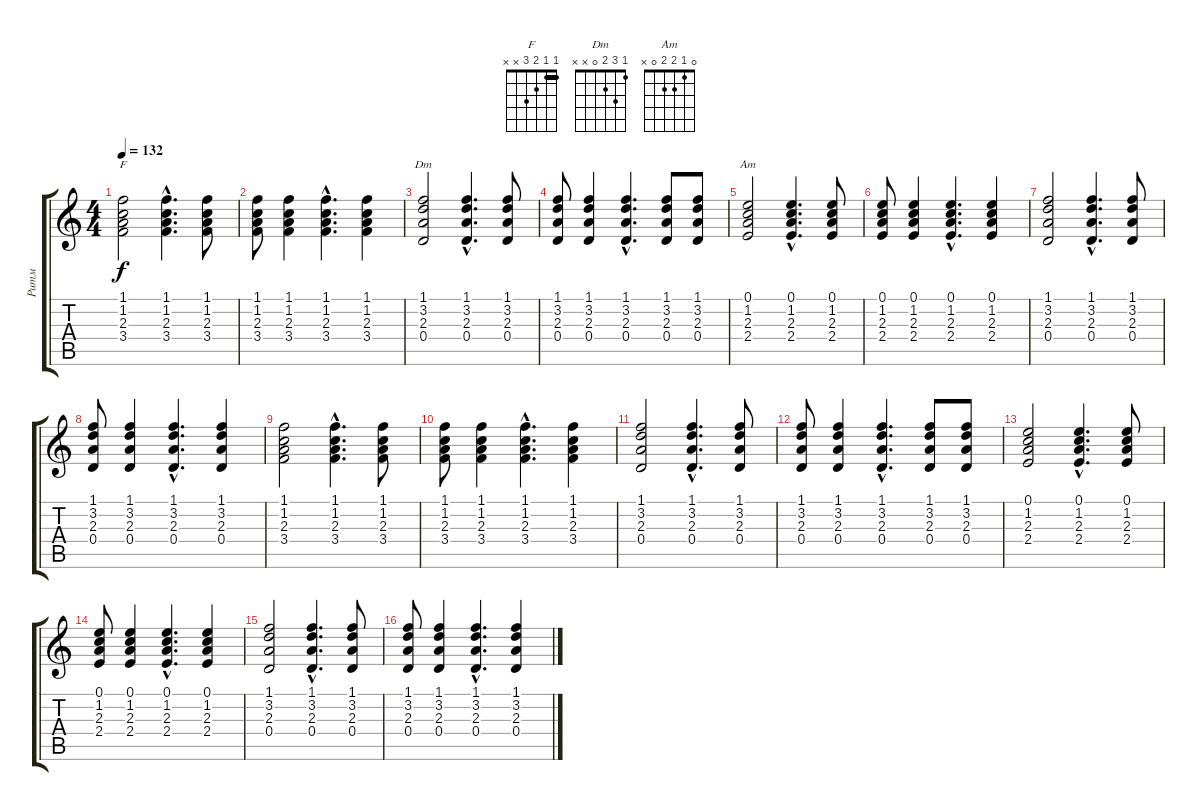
\track ("Ритм" "Ритм") {instrument acousticguitarnylon}
\staff {score tabs}
\tuning (E4 B3 G3 D3 A2 E2) {hide}
\chord ("F" 1 1 2 3 x x) {barre 1}
\chord ("Dm" 1 3 2 0 x x)
\chord ("Am" 0 1 2 2 0 x)
\ts (4 4)
\tempo 132
\clef g2
\ks c
(1.1 1.2 2.3 3.4).2{ch "F" dy f} (1.1{hac} 1.2{hac} 2.3{hac} 3.4{hac}).4{d} (1.1 1.2 2.3 3.4).8 |
(1.1 1.2 2.3 3.4).8 (1.1 1.2 2.3 3.4).4 (1.1{hac} 1.2{hac} 2.3{hac} 3.4{hac}).4{d} (1.1 1.2 2.3 3.4).4 |
(1.1 3.2 2.3 0.4).2{ch "Dm"} (1.1{hac} 3.2{hac} 2.3{hac} 0.4{hac}).4{d} (1.1 3.2 2.3 0.4).8 |
(1.1 3.2 2.3 0.4).8 (1.1 3.2 2.3 0.4).4 (1.1{hac} 3.2{hac} 2.3{hac} 0.4{hac}).4{d} (1.1 3.2 2.3 0.4).8 (1.1 3.2 2.3 0.4).8 |
\section ("" "")
(0.1 1.2 2.3 2.4).2{ch "Am"} (0.1{hac} 1.2{hac} 2.3{hac} 2.4{hac}).4{d} (0.1 1.2 2.3 2.4).8 |
(0.1 1.2 2.3 2.4).8 (0.1 1.2 2.3 2.4).4 (0.1{hac} 1.2{hac} 2.3{hac} 2.4{hac}).4{d} (0.1 1.2 2.3 2.4).4 |
(1.1 3.2 2.3 0.4).2 (1.1{hac} 3.2{hac} 2.3{hac} 0.4{hac}).4{d} (1.1 3.2 2.3 0.4).8 |
(1.1 3.2 2.3 0.4).8 (1.1 3.2 2.3 0.4).4 (1.1{hac} 3.2{hac} 2.3{hac} 0.4{hac}).4{d} (1.1 3.2 2.3 0.4).4 |
(1.1 1.2 2.3 3.4).2 (1.1{hac} 1.2{hac} 2.3{hac} 3.4{hac}).4{d} (1.1 1.2 2.3 3.4).8 |
(1.1 1.2 2.3 3.4).8 (1.1 1.2 2.3 3.4).4 (1.1{hac} 1.2{hac} 2.3{hac} 3.4{hac}).4{d} (1.1 1.2 2.3 3.4).4 |
(1.1 3.2 2.3 0.4).2 (1.1{hac} 3.2{hac} 2.3{hac} 0.4{hac}).4{d} (1.1 3.2 2.3 0.4).8 |
(1.1 3.2 2.3 0.4).8 (1.1 3.2 2.3 0.4).4 (1.1{hac} 3.2{hac} 2.3{hac} 0.4{hac}).4{d} (1.1 3.2 2.3 0.4).8 (1.1 3.2 2.3 0.4).8 |
\section ("" "")
(0.1 1.2 2.3 2.4).2 (0.1{hac} 1.2{hac} 2.3{hac} 2.4{hac}).4{d} (0.1 1.2 2.3 2.4).8 |
(0.1 1.2 2.3 2.4).8 (0.1 1.2 2.3 2.4).4 (0.1{hac} 1.2{hac} 2.3{hac} 2.4{hac}).4{d} (0.1 1.2 2.3 2.4).4 |
(1.1 3.2 2.3 0.4).2 (1.1{hac} 3.2{hac} 2.3{hac} 0.4{hac}).4{d} (1.1 3.2 2.3 0.4).8 |
(1.1 3.2 2.3 0.4).8 (1.1 3.2 2.3 0.4).4 (1.1{hac} 3.2{hac} 2.3{hac} 0.4{hac}).4{d} (1.1 3.2 2.3 0.4).4
